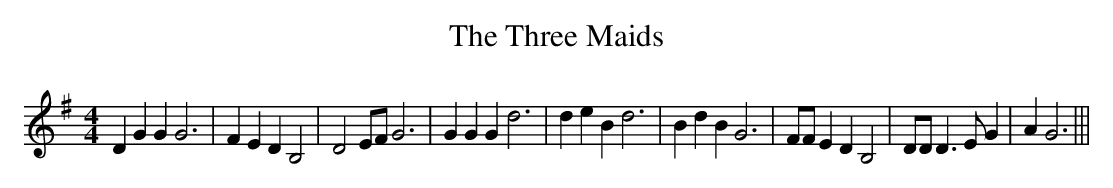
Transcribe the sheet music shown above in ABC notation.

X:1
T:The Three Maids
M:4/4
L:1/4
K:G
 D G G G3| F E D B,2| D2 E/2F/2 G3| G G G d3| d e B d3| B d B G3| F/2F/2 E D B,2|\
 D/2D/2 D3/2 E/2 G| A G3|||
